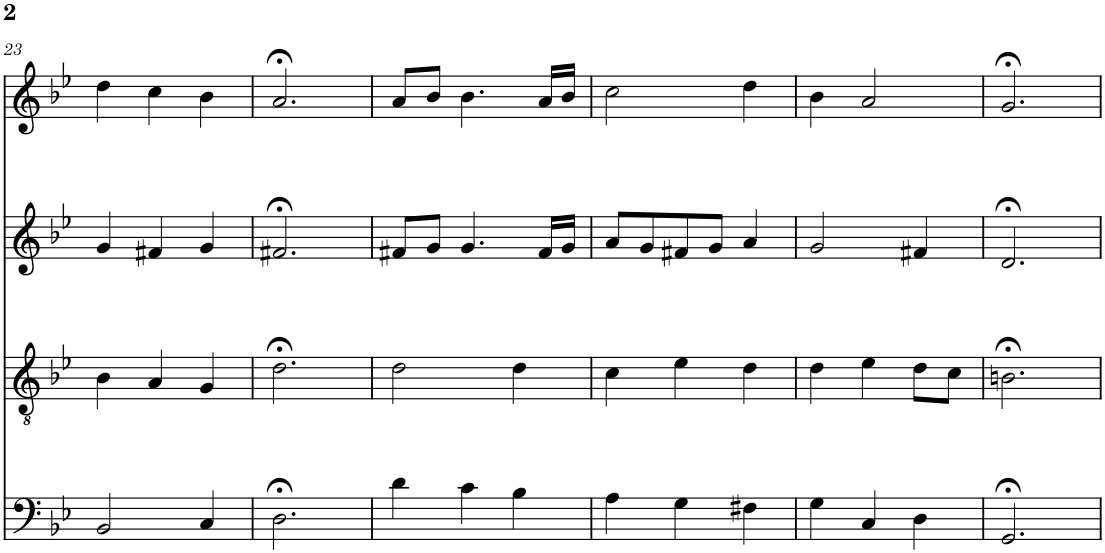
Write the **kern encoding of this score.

**kern	**kern	**kern	**kern
*part4	*part3	*part2	*part1
*staff4	*staff3	*staff2	*staff1
*I"bass	*I"tenor	*I"alto	*I"soprn
!!LO:PB:g=z
*clefF4	*clefGv2	*clefG2	*clefG2
*k[b-e-]	*k[b-e-]	*k[b-e-]	*k[b-e-]
*g:	*g:	*g:	*g:
*M3/4	*M3/4	*M3/4	*M3/4
=23	=23	=23	=23
2BB-/	4B-\	4g/	4dd\
.	4A/	4f#X/	4cc\
4C/	4G/	4g/	4b-\
=24	=24	=24	=24
2.D;<\	2.d;<\	2.f#X;</	2.a;</
=25	=25	=25	=25
4d\	2d\	8f#X/L	8a/L
.	.	8g/J	8b-/J
4c\	.	4.g/	4.b-\
4B-\	4d\	.	.
.	.	16f#/LL	16a/LL
.	.	16g/JJ	16b-/JJ
=26	=26	=26	=26
4A\	4c\	8a/L	2cc\
.	.	8g/	.
4G\	4e-\	8f#X/	.
.	.	8g/J	.
4F#X\	4d\	4a/	4dd\
=27	=27	=27	=27
4G\	4d\	2g/	4b-\
4C/	4e-\	.	2a/
4D\	8d\L	4f#X/	.
.	8c\J	.	.
=28	=28	=28	=28
2.GG;</	2.Bn;<\	2.d;</	2.g;</
=	=	=	=
*-	*-	*-	*-
